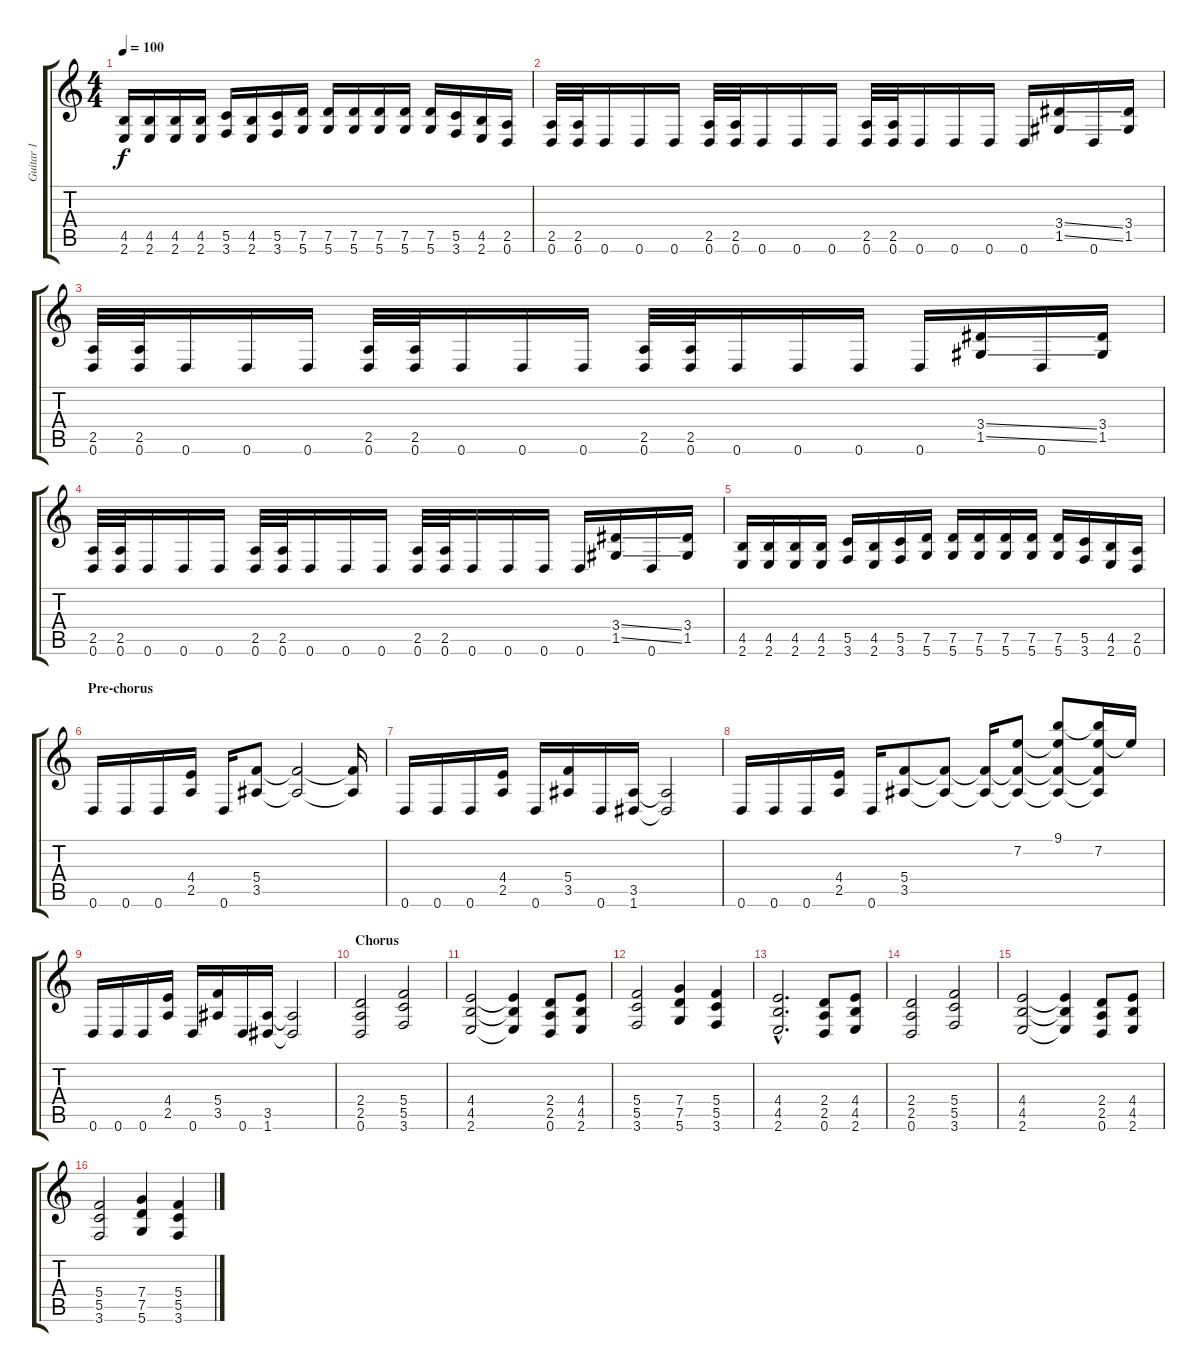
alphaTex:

\track ("Guitar 1" "Guitar 1") {instrument distortionguitar}
\staff {score tabs}
\tuning (D4 A3 F3 C3 G2 D2) {hide}
\ts (4 4)
\tempo 100
\clef g2
\ks c
(4.5 2.6).16{dy f} (4.5 2.6).16 (4.5 2.6).16 (4.5 2.6).16 (5.5 3.6).16 (4.5 2.6).16 (5.5 3.6).16 (7.5 5.6).16 (7.5 5.6).16 (7.5 5.6).16 (7.5 5.6).16 (7.5 5.6).16 (7.5 5.6).16 (5.5 3.6).16 (4.5 2.6).16 (2.5 0.6).16 |
(2.5 0.6).32 (2.5 0.6).32 0.6.16 0.6.16 0.6.16 (2.5 0.6).32 (2.5 0.6).32 0.6.16 0.6.16 0.6.16 (2.5 0.6).32 (2.5 0.6).32 0.6.16 0.6.16 0.6.16 0.6.16 (3.4{ss} 1.5{ss}).16 0.6.16 (3.4 1.5).16 |
(2.5 0.6).32 (2.5 0.6).32 0.6.16 0.6.16 0.6.16 (2.5 0.6).32 (2.5 0.6).32 0.6.16 0.6.16 0.6.16 (2.5 0.6).32 (2.5 0.6).32 0.6.16 0.6.16 0.6.16 0.6.16 (3.4{ss} 1.5{ss}).16 0.6.16 (3.4 1.5).16 |
(2.5 0.6).32 (2.5 0.6).32 0.6.16 0.6.16 0.6.16 (2.5 0.6).32 (2.5 0.6).32 0.6.16 0.6.16 0.6.16 (2.5 0.6).32 (2.5 0.6).32 0.6.16 0.6.16 0.6.16 0.6.16 (3.4{ss} 1.5{ss}).16 0.6.16 (3.4 1.5).16 |
(4.5 2.6).16 (4.5 2.6).16 (4.5 2.6).16 (4.5 2.6).16 (5.5 3.6).16 (4.5 2.6).16 (5.5 3.6).16 (7.5 5.6).16 (7.5 5.6).16 (7.5 5.6).16 (7.5 5.6).16 (7.5 5.6).16 (7.5 5.6).16 (5.5 3.6).16 (4.5 2.6).16 (2.5 0.6).16 |
\section ("" "Pre-chorus")
0.6.16 0.6.16 0.6.16 (4.4 2.5).16 0.6.16 (5.4 3.5).8 (5.4{t} 3.5{t}).2 (5.4{t} 3.5{t}).16 |
0.6.16 0.6.16 0.6.16 (4.4 2.5).16 0.6.16 (5.4 3.5).16 0.6.16 (3.5 1.6).16 (3.5{t} 1.6{t}).2 |
0.6.16 0.6.16 0.6.16 (4.4 2.5).16 0.6.16 (5.4 3.5).8 (5.4{t} 3.5{t}).8 (5.4{t} 3.5{t}).16 (7.2 5.4{t} 3.5{t}).8 (9.1 7.2{t} 5.4{t} 3.5{t}).8 (9.1{t} 7.2 5.4{t} 3.5{t}).16 7.2{t}.16 |
0.6.16 0.6.16 0.6.16 (4.4 2.5).16 0.6.16 (5.4 3.5).16 0.6.16 (3.5 1.6).16 (3.5{t} 1.6{t}).2 |
\section ("" "Chorus")
(2.4 2.5 0.6).2 (5.4 5.5 3.6).2 |
(4.4 4.5 2.6).2 (4.4{t} 4.5{t} 2.6{t}).4 (2.4 2.5 0.6).8 (4.4 4.5 2.6).8 |
(5.4 5.5 3.6).2 (7.4 7.5 5.6).4 (5.4 5.5 3.6).4 |
(4.4{hac} 4.5{hac} 2.6{hac}).2{d} (2.4 2.5 0.6).8 (4.4 4.5 2.6).8 |
(2.4 2.5 0.6).2 (5.4 5.5 3.6).2 |
(4.4 4.5 2.6).2 (4.4{t} 4.5{t} 2.6{t}).4 (2.4 2.5 0.6).8 (4.4 4.5 2.6).8 |
(5.4 5.5 3.6).2 (7.4 7.5 5.6).4 (5.4 5.5 3.6).4
